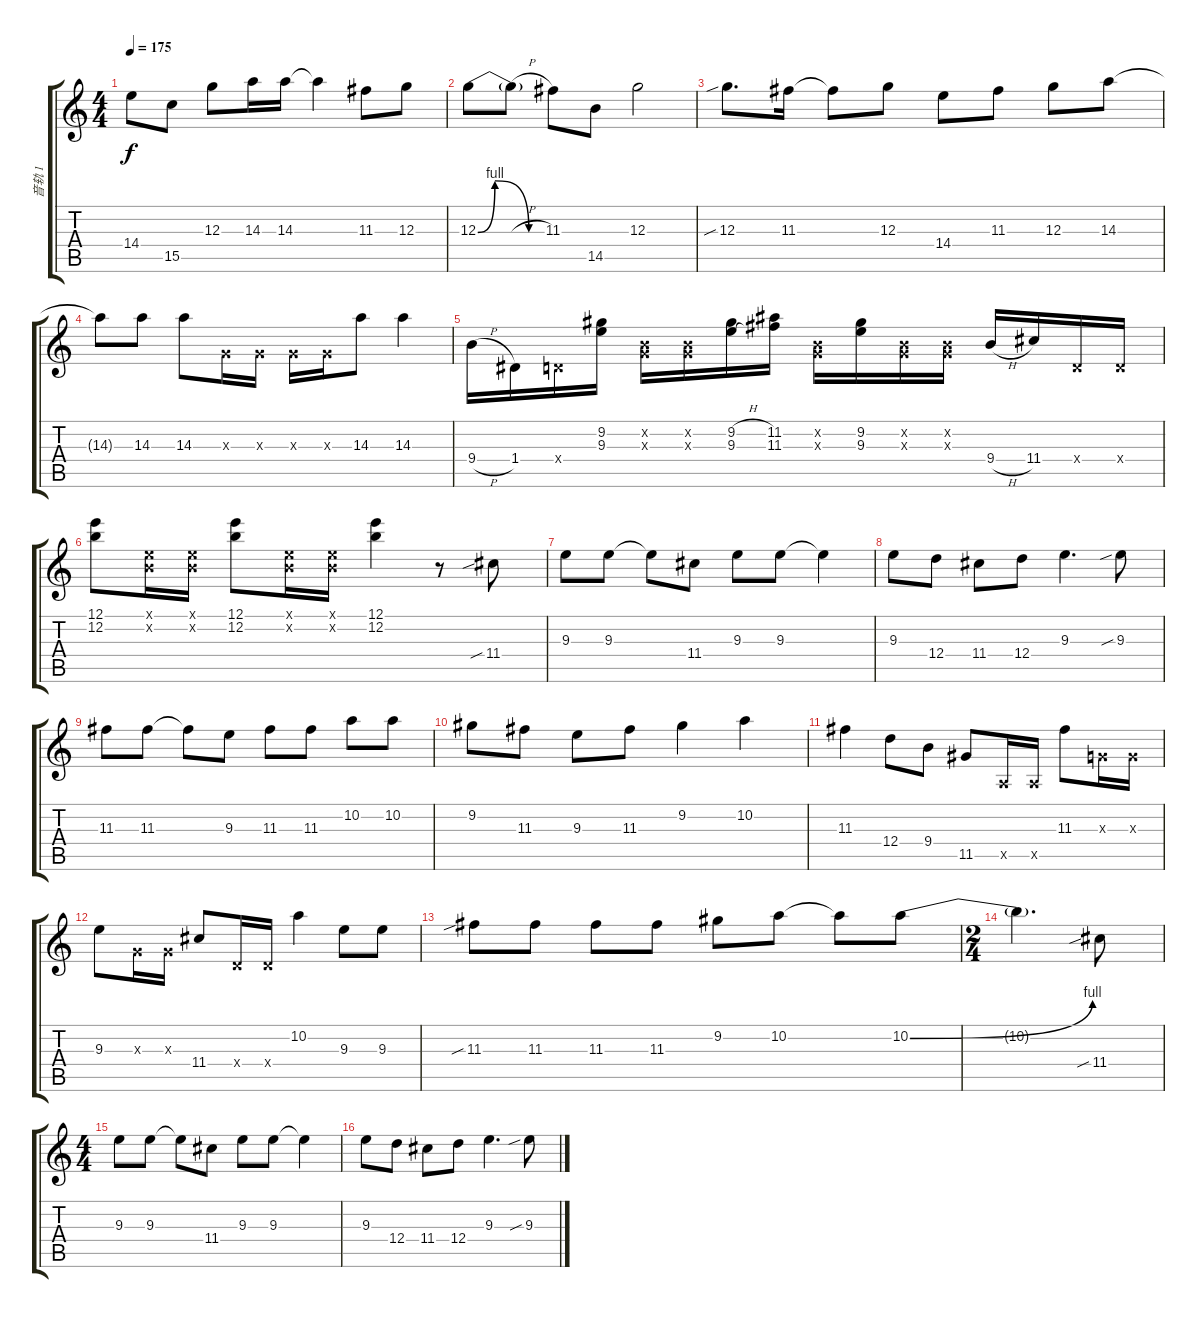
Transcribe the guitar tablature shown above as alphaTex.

\track ("音轨 1" "音轨 1") {instrument distortionguitar}
\staff {score tabs}
\tuning (E4 B3 G3 D3 A2 E2) {hide}
\ts (4 4)
\tempo 175
\clef g2
\ks c
14.4.8{dy f} 15.5.8 12.3.8 14.3.16 14.3.16 14.3{t}.4 11.3.8 12.3.8 |
12.3{be (custom 0 0 15 4 45 0 60 0)}.8 12.3{h t}.8 11.3.8 14.5.8 12.3.2 |
12.3{sib}.8{d} 11.3.16 11.3{t}.8 12.3.8 14.4.8 11.3.8 12.3.8 14.3.8 |
14.3{t}.8 14.3.8 14.3.8 0.3{x}.16 0.3{x}.16 0.3{x}.16 0.3{x}.16 14.3.8 14.3.4 |
9.4{h}.16 1.4.16 0.4{x}.16 (9.2 9.3).16 (0.2{x} 0.3{x}).16 (0.2{x} 0.3{x}).16 (9.2{h} 9.3{h}).16 (11.2 11.3).16 (0.2{x} 0.3{x}).16 (9.2 9.3).16 (0.2{x} 0.3{x}).16 (0.2{x} 0.3{x}).16 9.4{h}.16 11.4.16 0.4{x}.16 0.4{x}.16 |
(12.1 12.2).8 (0.1{x} 0.2{x}).16 (0.1{x} 0.2{x}).16 (12.1 12.2).8 (0.1{x} 0.2{x}).16 (0.1{x} 0.2{x}).16 (12.1 12.2).4 r.8 11.4{sib}.8 |
9.3.8 9.3.8 9.3{t}.8 11.4.8 9.3.8 9.3.8 9.3{t}.4 |
9.3.8 12.4.8 11.4.8 12.4.8 9.3.4{d} 9.3{sib}.8 |
11.3.8 11.3.8 11.3{t}.8 9.3.8 11.3.8 11.3.8 10.2.8 10.2.8 |
9.2.8 11.3.8 9.3.8 11.3.8 9.2.4 10.2.4 |
11.3.4 12.4.8 9.4.8 11.5.8 0.5{x}.16 0.5{x}.16 11.3.8 0.3{x}.16 0.3{x}.16 |
9.3.8 0.3{x}.16 0.3{x}.16 11.4.8 0.4{x}.16 0.4{x}.16 10.2.4 9.3.8 9.3.8 |
11.3{sib}.8 11.3.8 11.3.8 11.3.8 9.2.8 10.2.8 10.2{t}.8 10.2{be (bend 0 0 60 4)}.8 |
\ts (2 4)
10.2{t}.4{d} 11.4{sib}.8 |
\ts (4 4)
9.3.8 9.3.8 9.3{t}.8 11.4.8 9.3.8 9.3.8 9.3{t}.4 |
9.3.8 12.4.8 11.4.8 12.4.8 9.3.4{d} 9.3{sib}.8
